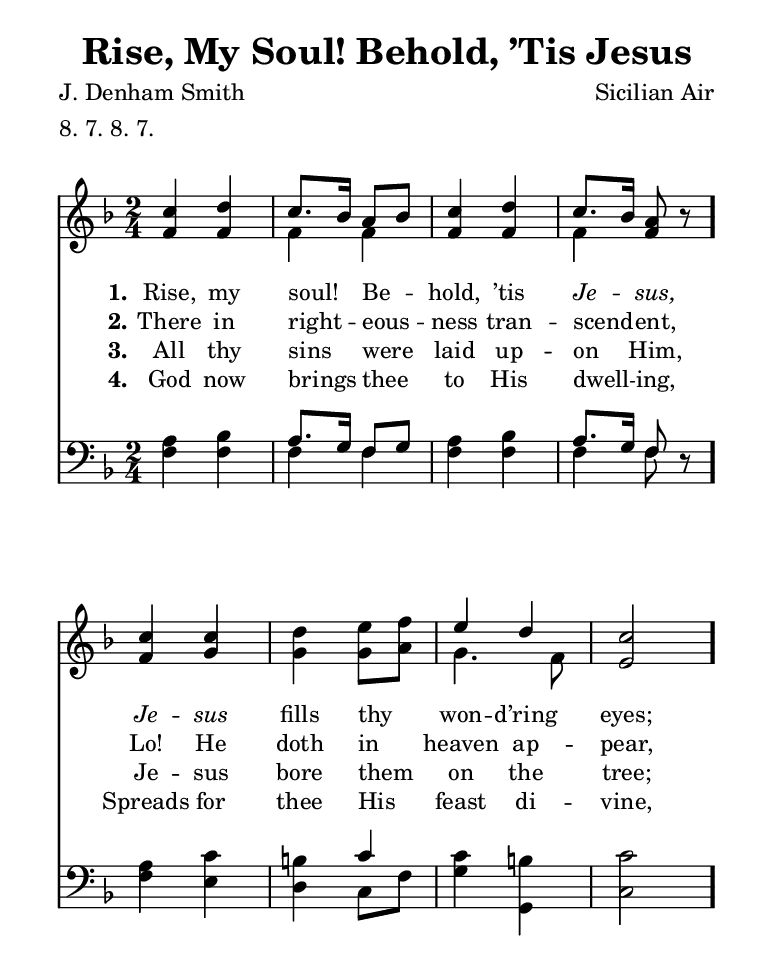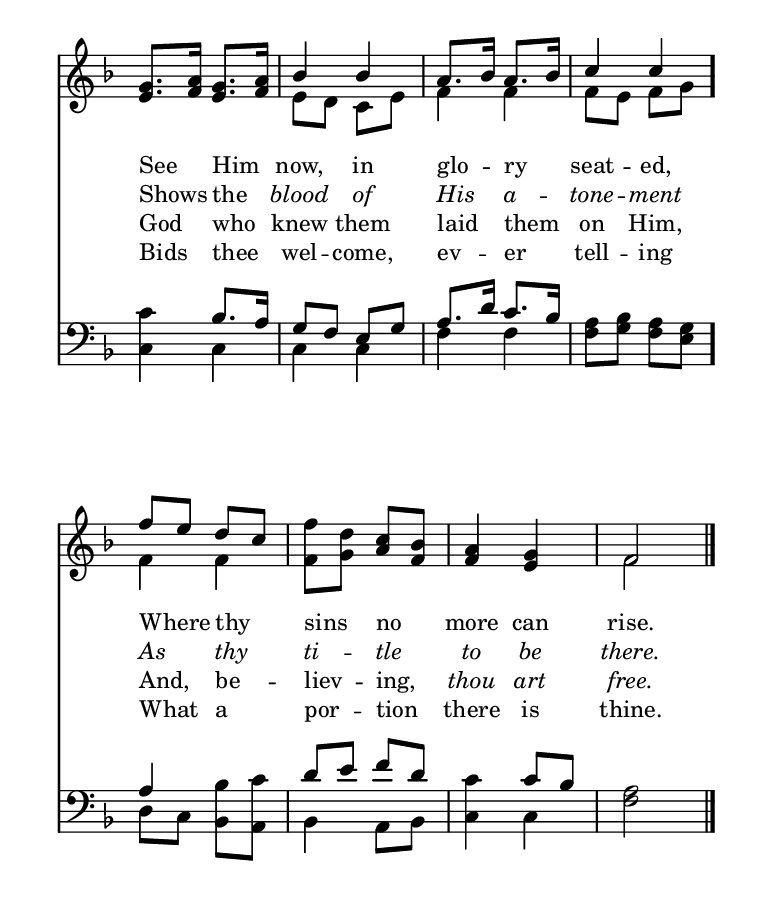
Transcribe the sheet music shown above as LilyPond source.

\include "common/global.ily"
\paper {
  \include "common/paper.ily"
  ragged-bottom = ##t
  system-system-spacing.padding = 11
}

\header{
  %gospel
  hymnnumber = "288"
  title = "Rise, My Soul! Behold, ’Tis Jesus"
  tunename = "Sicilian Mariners"
  meter = "8. 7. 8. 7."
  poet = "J. Denham Smith"
  composer = "Sicilian Air"
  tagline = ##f
}

global = {
  \include "common/overrides.ily"
  \override Staff.TimeSignature.style = #'numbered
  \time 2/4
  \override Score.MetronomeMark.transparent = ##t % hide all fermata changes too
  \tempo 4=80
  \key f \major
  \autoBeamOff
}

notesSoprano = {
\global
\relative c'' {

  c4 d | c8.[ bes16] a8[ bes] | c4 d | c8.[ bes16] a8 r8 |
  c4 c | d e8[ f] | e4 d | c2 |
  g8.[ a16] g8.[ a16] | bes4 bes | a8.[ bes16] a8.[ bes16] c4 c |
  f8[ e] d[ c] | f[ d] c[ bes] | a4 g | f2 |

  \bar "|."

}
}

notesAlto = {
\global
\relative e' {

  f4 f | f f | f f | f f8 r |
  f4 g | g g8[ a] | g4. f8 | e2 |
  e8.[ f16] e8.[ f16] | e8[ d] c[ e] | f4 f | f8[ e] f[ g] |
  f4 f | f8[ g] a8[ f] | f4 e | f2 |

}
}

notesTenor = {
\global
\relative a {

  a4 bes | a8.[ g16] f8[ g] | a4 bes | a8.[ g16] f8 r |
  a4 c | b c | c b | c2 |
  c4 bes8.[ a16] | g8[ f] e[ g] | a8.[ d16] c8.[ bes16] | a8[ bes] a[ g] |
  a4 bes8[ c] | d[ e] f[ d] | c4 c8[ bes] | a2 |

}
}

notesBass = {
\global
\relative f {

  f4 f | f f | f f | f f8 r |
  f4 e | d c8[ f] | g4 g, | c2 |
  c4 c | c c | f f | f8[ g] f[ e] |
  d8[ c] bes[ a] | bes4 a8[ bes] | c4 c | f2 |

}
}

wordsA = \lyricmode {
\set stanza = "1."

Rise, my soul! Be -- hold, ’tis \italicsOn Je -- sus, \bar "."
Je -- sus \italicsOff fills thy won -- d’ring eyes; \bar "."
See Him now, in glo -- ry seat -- ed, \bar "."
Where thy sins no more can rise. \bar "."

}

wordsB = \lyricmode {
\set stanza = "2."

There in right -- eous -- ness tran -- scend -- ent,
Lo! He doth in heaven ap -- pear,
Shows the \italicsOn blood of His a -- tone -- ment
As thy ti -- tle to be there. \italicsOff

}

wordsC = \lyricmode {
\set stanza = "3."

All thy sins were laid up -- on Him,
Je -- sus bore them on the tree;
God who knew them laid them on Him,
And, be -- liev -- ing, \italicsOn thou art free. \italicsOff

}

wordsD = \lyricmode {
\set stanza = "4."

God now brings thee to His dwell -- ing,
Spreads for thee His feast di -- vine,
Bids thee wel -- come, ev -- er tell -- ing
What a por -- tion there is thine.

}

wordsE = \markuplist {

\line { In that circle of God’s favor – }
\line { { \hspace #2 } Circle of the Father’s love – }
\line { All is rest, and rest forever, }
\line { { \hspace #2 } All is perfectness above. }

}

wordsF = \markuplist {

\line { Blessed, glorious word \italic forever, }
\line { { \hspace #2 } Yea, \italic forever is the word; }
\line { Nothing can the ransomed sever, }
\line { { \hspace #2 } Naught divide them from the Lord. }

}

\score {
  \context ChoirStaff <<
    \context Staff = upper <<
      \set Staff.autoBeaming = ##f
      \set ChoirStaff.systemStartDelimiter = #'SystemStartBar
      \set ChoirStaff.printPartCombineTexts = ##f
      \partcombine #'(2 . 9) \notesSoprano \notesAlto
      \context NullVoice = sopranos { \voiceOne << \notesSoprano >> }
      \context Lyrics = one   \lyricsto sopranos \wordsA
      \context Lyrics = two   \lyricsto sopranos \wordsB
      \context Lyrics = three \lyricsto sopranos \wordsC
      \context Lyrics = four  \lyricsto sopranos \wordsD
    >>
    \context Staff = men <<
      \set Staff.autoBeaming = ##f
      \clef bass
      \set ChoirStaff.printPartCombineTexts = ##f
      \partcombine #'(2 . 9) \notesTenor \notesBass
    >>
  >>
  \layout {
    \include "common/layout.ily"
  }
  \midi{
    \include "common/midi.ily"
  }
}

\markup { \fill-line {
  \null
  \column {
    \line{ \bold 5 \column { \wordsE } }
    \vspace #1
    \line{ \bold 6 \column { \wordsF } }
  }
  \null
} }

\version "2.19.49"  % necessary for upgrading to future LilyPond versions.

% vi:set et ts=2 sw=2 ai nocindent syntax=lilypond:
